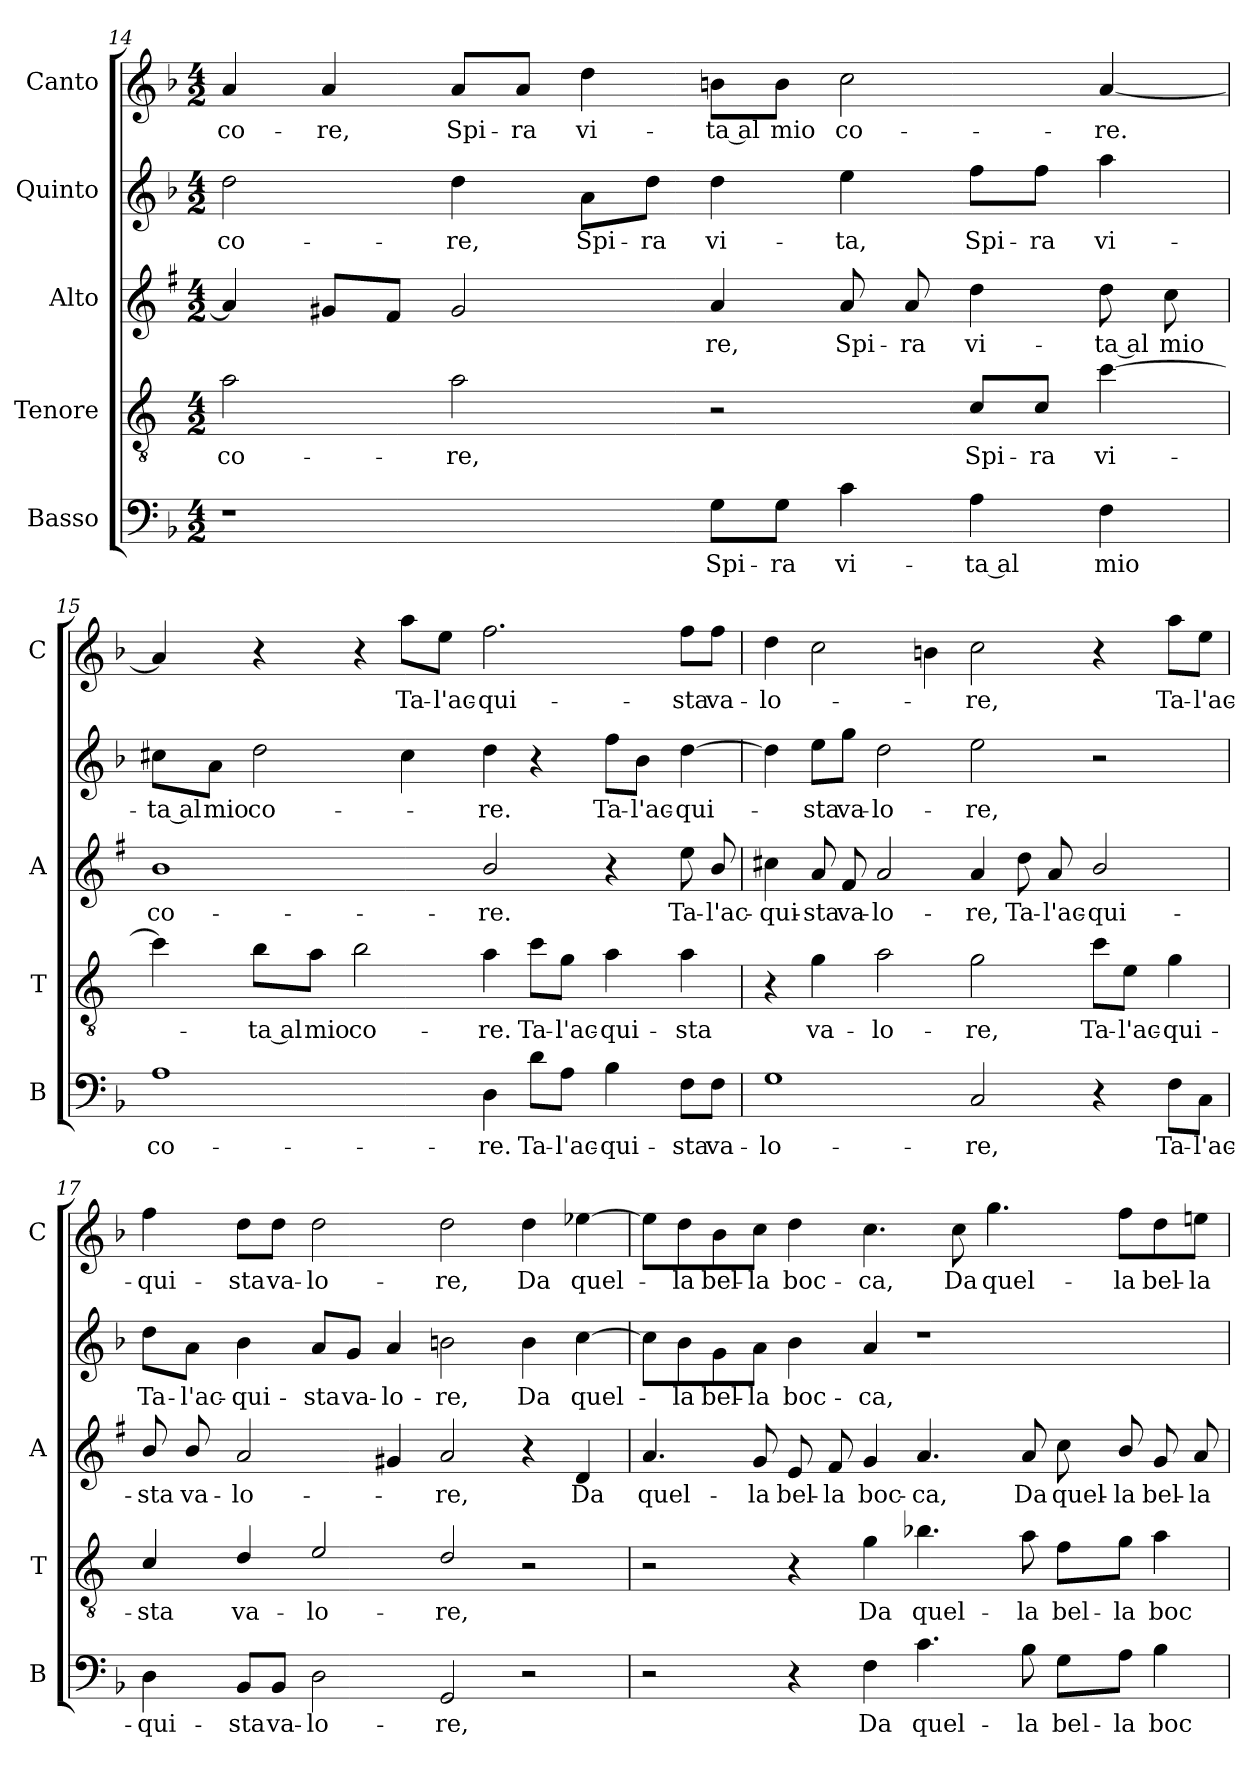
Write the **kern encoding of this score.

**kern	**text	**kern	**text	**kern	**text	**kern	**text	**kern	**text
*part5	*part5	*part4	*part4	*part3	*part3	*part2	*part2	*part1	*part1
*staff5	*staff5	*staff4	*staff4	*staff3	*staff3	*staff2	*staff2	*staff1	*staff1
*I"Basso	*	*I"Tenore	*	*I"Alto	*	*I"Quinto	*	*I"Canto	*
*I'B	*	*I'T	*	*I'A	*	*	*	*I'C	*
*clefF4	*	*clefGv2	*	*clefG2	*	*clefG2	*	*clefG2	*
*	*	*ITrd4c7	*	*ITrd1c2	*	*	*	*	*
*k[b-]	*	*k[b-]	*	*k[b-]	*	*k[b-]	*	*k[b-]	*
*F:	*	*F:	*	*F:	*	*F:	*	*F:	*
*M4/2	*	*M4/2	*	*M4/2	*	*M4/2	*	*M4/2	*
=14	=14	=14	=14	=14	=14	=14	=14	=14	=14
!	!	!	!LO:LY:b	!	!	!	!LO:LY:b	!	!LO:LY:b
1r	.	2d\	co-	4g/]	.	2dd\	co-	4a/	co-
!	!	!	!	!	!	!	!	!	!LO:LY:b
.	.	.	.	8f#X/L	.	.	.	4a/	-re,
.	.	.	.	8e/J	.	.	.	.	.
!	!	!	!LO:LY:b	!	!	!	!LO:LY:b	!	!LO:LY:b
.	.	2d\	-re,	2f#/	.	4dd\	-re,	8a/L	Spi-
!	!	!	!	!	!	!	!	!	!LO:LY:b
.	.	.	.	.	.	.	.	8a/J	-ra
!	!	!	!	!	!	!	!LO:LY:b	!	!LO:LY:b
.	.	.	.	.	.	8a\L	Spi-	4dd\	vi-
!	!	!	!	!	!	!	!LO:LY:b	!	!
.	.	.	.	.	.	8dd\J	-ra	.	.
!	!LO:LY:b	!	!	!	!LO:LY:b	!	!LO:LY:b	!	!LO:LY:b
8G\L	Spi-	2r	.	4g/	-re,	4dd\	vi-	8bn\L	-ta al
!	!LO:LY:b	!	!	!	!	!	!	!	!LO:LY:b
8G\J	-ra	.	.	.	.	.	.	8b\J	mio
!	!LO:LY:b	!	!	!	!LO:LY:b	!	!LO:LY:b	!	!LO:LY:b
4c\	vi-	.	.	8g/	Spi-	4ee\	-ta,	2cc\	co-
!	!	!	!	!	!LO:LY:b	!	!	!	!
.	.	.	.	8g/	-ra	.	.	.	.
!	!LO:LY:b	!	!LO:LY:b	!	!LO:LY:b	!	!LO:LY:b	!	!
4A\	-ta al	8F/L	Spi-	4cc\	vi-	8ff\L	Spi-	.	.
!	!	!	!LO:LY:b	!	!	!	!LO:LY:b	!	!
.	.	8F/J	-ra	.	.	8ff\J	-ra	.	.
!	!LO:LY:b	!	!LO:LY:b	!	!LO:LY:b	!	!LO:LY:b	!	!LO:LY:b
4F\	mio	[4f\	vi-	8cc\	-ta al	4aa\	vi-	[4a/	-re.
!	!	!	!	!	!LO:LY:b	!	!	!	!
.	.	.	.	8b-\	mio	.	.	.	.
!!LO:LB:g=z
=15	=15	=15	=15	=15	=15	=15	=15	=15	=15
!	!LO:LY:b	!	!	!	!LO:LY:b	!	!LO:LY:b	!	!
1A	co-	4f\]	.	1a	co-	8cc#X\L	-ta al	4a/]	.
!	!	!	!	!	!	!	!LO:LY:b	!	!
.	.	.	.	.	.	8a\J	mio	.	.
!	!	!	!LO:LY:b	!	!	!	!LO:LY:b	!	!
.	.	8e\L	-ta al	.	.	2dd\	co-	4r	.
!	!	!	!LO:LY:b	!	!	!	!	!	!
.	.	8d\J	mio	.	.	.	.	.	.
!	!	!	!LO:LY:b	!	!	!	!	!	!
.	.	2e\	co-	.	.	.	.	4r	.
!	!	!	!	!	!	!	!	!	!LO:LY:b
.	.	.	.	.	.	4cc#\	.	8aa\L	Ta-
!	!	!	!	!	!	!	!	!	!LO:LY:b
.	.	.	.	.	.	.	.	8ee\J	-l'ac-
!	!LO:LY:b	!	!LO:LY:b	!	!LO:LY:b	!	!LO:LY:b	!	!LO:LY:b
4D\	-re.	4d\	-re.	2a/	-re.	4dd\	-re.	2.ff\	-qui-
!	!LO:LY:b	!	!LO:LY:b	!	!	!	!	!	!
8d\L	Ta-	8f\L	Ta-	.	.	4r	.	.	.
!	!LO:LY:b	!	!LO:LY:b	!	!	!	!	!	!
8A\J	-l'ac-	8c\J	-l'ac-	.	.	.	.	.	.
!	!LO:LY:b	!	!LO:LY:b	!	!	!	!LO:LY:b	!	!
4B-\	-qui-	4d\	-qui-	4r	.	8ff\L	Ta-	.	.
!	!	!	!	!	!	!	!LO:LY:b	!	!
.	.	.	.	.	.	8b-\J	-l'ac-	.	.
!	!LO:LY:b	!	!LO:LY:b	!	!LO:LY:b	!	!LO:LY:b	!	!LO:LY:b
8F\L	-sta	4d\	-sta	8dd\	Ta-	[4dd\	-qui-	8ff\L	-sta
!	!LO:LY:b	!	!	!	!LO:LY:b	!	!	!	!LO:LY:b
8F\J	va-	.	.	8a/	-l'ac-	.	.	8ff\J	va-
=16	=16	=16	=16	=16	=16	=16	=16	=16	=16
!	!LO:LY:b	!	!	!	!LO:LY:b	!	!	!	!LO:LY:b
1G	-lo-	4r	.	4bn\	-qui-	4dd\]	.	4dd\	-lo-
!	!	!	!LO:LY:b	!	!LO:LY:b	!	!LO:LY:b	!	!
.	.	4c\	va-	8g/	-sta	8ee\L	-sta	2cc\	.
!	!	!	!	!	!LO:LY:b	!	!LO:LY:b	!	!
.	.	.	.	8e/	va-	8gg\J	va-	.	.
!	!	!	!LO:LY:b	!	!LO:LY:b	!	!LO:LY:b	!	!
.	.	2d\	-lo-	2g/	-lo-	2dd\	-lo-	.	.
.	.	.	.	.	.	.	.	4bn\	.
!	!LO:LY:b	!	!LO:LY:b	!	!LO:LY:b	!	!LO:LY:b	!	!LO:LY:b
2C/	-re,	2c\	-re,	4g/	-re,	2ee\	-re,	2cc\	-re,
!	!	!	!	!	!LO:LY:b	!	!	!	!
.	.	.	.	8cc\	Ta-	.	.	.	.
!	!	!	!	!	!LO:LY:b	!	!	!	!
.	.	.	.	8g/	-l'ac-	.	.	.	.
!	!	!	!LO:LY:b	!	!LO:LY:b	!	!	!	!
4r	.	8f\L	Ta-	2a/	-qui-	2r	.	4r	.
!	!	!	!LO:LY:b	!	!	!	!	!	!
.	.	8A\J	-l'ac-	.	.	.	.	.	.
!	!LO:LY:b	!	!LO:LY:b	!	!	!	!	!	!LO:LY:b
8F\L	Ta-	4c\	-qui-	.	.	.	.	8aa\L	Ta-
!	!LO:LY:b	!	!	!	!	!	!	!	!LO:LY:b
8C\J	-l'ac-	.	.	.	.	.	.	8ee\J	-l'ac-
!!LO:LB:g=z
=17	=17	=17	=17	=17	=17	=17	=17	=17	=17
!	!LO:LY:b	!	!LO:LY:b	!	!LO:LY:b	!	!LO:LY:b	!	!LO:LY:b
4D\	-qui-	4F/	-sta	8a/	-sta	8dd\L	Ta-	4ff\	-qui-
!	!	!	!	!	!LO:LY:b	!	!LO:LY:b	!	!
.	.	.	.	8a/	va-	8a\J	-l'ac-	.	.
!	!LO:LY:b	!	!LO:LY:b	!	!LO:LY:b	!	!LO:LY:b	!	!LO:LY:b
8BB-/L	-sta	4G/	va-	2g/	-lo-	4b-\	-qui-	8dd\L	-sta
!	!LO:LY:b	!	!	!	!	!	!	!	!LO:LY:b
8BB-/J	va-	.	.	.	.	.	.	8dd\J	va-
!	!LO:LY:b	!	!LO:LY:b	!	!	!	!LO:LY:b	!	!LO:LY:b
2D\	-lo-	2A/	-lo-	.	.	8a/L	-sta	2dd\	-lo-
!	!	!	!	!	!	!	!LO:LY:b	!	!
.	.	.	.	.	.	8g/J	va-	.	.
!	!	!	!	!	!	!	!LO:LY:b	!	!
.	.	.	.	4f#X/	.	4a/	-lo-	.	.
!	!LO:LY:b	!	!LO:LY:b	!	!LO:LY:b	!	!LO:LY:b	!	!LO:LY:b
2GG/	-re,	2G/	-re,	2g/	-re,	2bn\	-re,	2dd\	-re,
!	!	!	!	!	!	!	!LO:LY:b	!	!LO:LY:b
2r	.	2r	.	4r	.	4b\	Da	4dd\	Da
!	!	!	!	!	!LO:LY:b	!	!LO:LY:b	!	!LO:LY:b
.	.	.	.	4c/	Da	[4cc\	quel-	[4ee-X\	quel-
=18	=18	=18	=18	=18	=18	=18	=18	=18	=18
!	!	!	!	!	!LO:LY:b	!	!	!	!
2r	.	2r	.	4.g/	quel-	8cc\L]	.	8ee-\L]	.
!	!	!	!	!	!	!	!LO:LY:b	!	!LO:LY:b
.	.	.	.	.	.	8b-\	-la	8dd\	-la
!	!	!	!	!	!	!	!LO:LY:b	!	!LO:LY:b
.	.	.	.	.	.	8g\	bel-	8b-\	bel-
!	!	!	!	!	!LO:LY:b	!	!LO:LY:b	!	!LO:LY:b
.	.	.	.	8f/	-la	8a\J	-la	8cc\J	-la
!	!	!	!	!	!LO:LY:b	!	!LO:LY:b	!	!LO:LY:b
4r	.	4r	.	8d/	bel-	4b-\	boc-	4dd\	boc-
!	!	!	!	!	!LO:LY:b	!	!	!	!
.	.	.	.	8e/	-la	.	.	.	.
!	!LO:LY:b	!	!LO:LY:b	!	!LO:LY:b	!	!LO:LY:b	!	!LO:LY:b
4F\	Da	4c\	Da	4f/	boc-	4a/	-ca,	4.cc\	-ca,
!	!LO:LY:b	!	!LO:LY:b	!	!LO:LY:b	!	!	!	!
4.c\	quel-	4.e-X\	quel-	4.g/	-ca,	1r	.	.	.
!	!	!	!	!	!	!	!	!	!LO:LY:b
.	.	.	.	.	.	.	.	8cc\	Da
!	!	!	!	!	!	!	!	!	!LO:LY:b
.	.	.	.	.	.	.	.	4.gg\	quel-
!	!LO:LY:b	!	!LO:LY:b	!	!LO:LY:b	!	!	!	!
8B-\	-la	8d\	-la	8g/	Da	.	.	.	.
!	!LO:LY:b	!	!LO:LY:b	!	!LO:LY:b	!	!	!	!
8G\L	bel-	8B-\L	bel-	8b-\	quel-	.	.	.	.
!	!LO:LY:b	!	!LO:LY:b	!	!LO:LY:b	!	!	!	!LO:LY:b
8A\J	-la	8c\J	-la	8a/	-la	.	.	8ff\L	-la
!	!LO:LY:b	!	!LO:LY:b	!	!LO:LY:b	!	!	!	!LO:LY:b
4B-\	boc-	4d\	boc-	8f/	bel-	.	.	8dd\	bel-
!	!	!	!	!	!LO:LY:b	!	!	!	!LO:LY:b
.	.	.	.	8g/	-la	.	.	8een\J	-la
=	=	=	=	=	=	=	=	=	=
*-	*-	*-	*-	*-	*-	*-	*-	*-	*-
